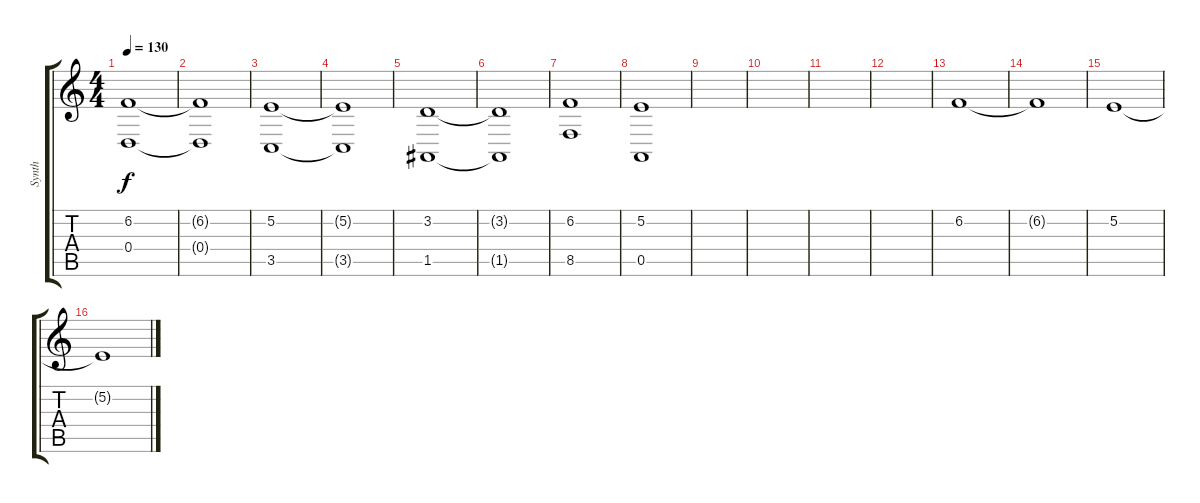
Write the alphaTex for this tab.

\track ("Synth" "Synth") {instrument choiraahs}
\staff {score tabs}
\tuning (E4 B3 G3 D3 A2 E2) {hide}
\ts (4 4)
\tempo 130
\clef g2
\ks c
(6.2 0.4).1{dy f} |
(6.2{t} 0.4{t}).1 |
(5.2 3.5).1 |
(5.2{t} 3.5{t}).1 |
(3.2 1.5).1 |
(3.2{t} 1.5{t}).1 |
(6.2 8.5).1 |
(5.2 0.5).1 |
|
|
|
|
6.2.1 |
6.2{t}.1 |
5.2.1 |
5.2{t}.1
